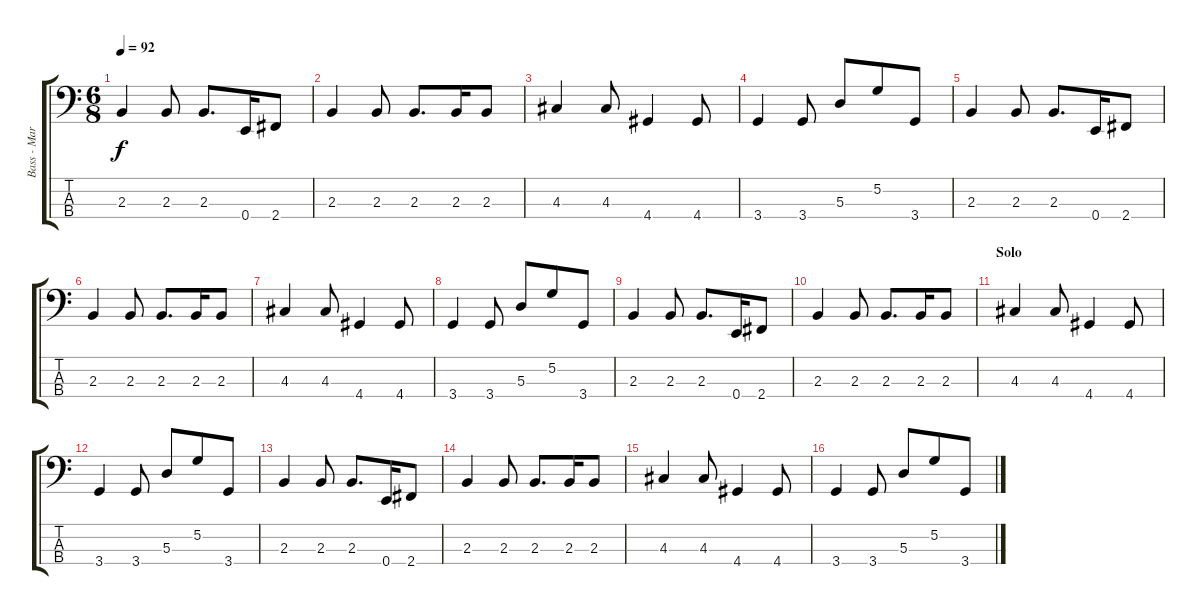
\track ("Bass - Martin Lopez" "Bass - Mar") {instrument electricbassfinger}
\staff {score tabs}
\tuning (G2 D2 A1 E1) {hide}
\ts (6 8)
\tempo 92
\clef f4
\ks c
2.3.4{dy f} 2.3.8 2.3.8{d} 0.4.16 2.4.8 |
2.3.4 2.3.8 2.3.8{d} 2.3.16 2.3.8 |
4.3.4 4.3.8 4.4.4 4.4.8 |
3.4.4 3.4.8 5.3.8 5.2.8 3.4.8 |
2.3.4 2.3.8 2.3.8{d} 0.4.16 2.4.8 |
2.3.4 2.3.8 2.3.8{d} 2.3.16 2.3.8 |
4.3.4 4.3.8 4.4.4 4.4.8 |
3.4.4 3.4.8 5.3.8 5.2.8 3.4.8 |
2.3.4 2.3.8 2.3.8{d} 0.4.16 2.4.8 |
2.3.4 2.3.8 2.3.8{d} 2.3.16 2.3.8 |
\section ("" "Solo")
4.3.4 4.3.8 4.4.4 4.4.8 |
3.4.4 3.4.8 5.3.8 5.2.8 3.4.8 |
2.3.4 2.3.8 2.3.8{d} 0.4.16 2.4.8 |
2.3.4 2.3.8 2.3.8{d} 2.3.16 2.3.8 |
4.3.4 4.3.8 4.4.4 4.4.8 |
3.4.4 3.4.8 5.3.8 5.2.8 3.4.8
